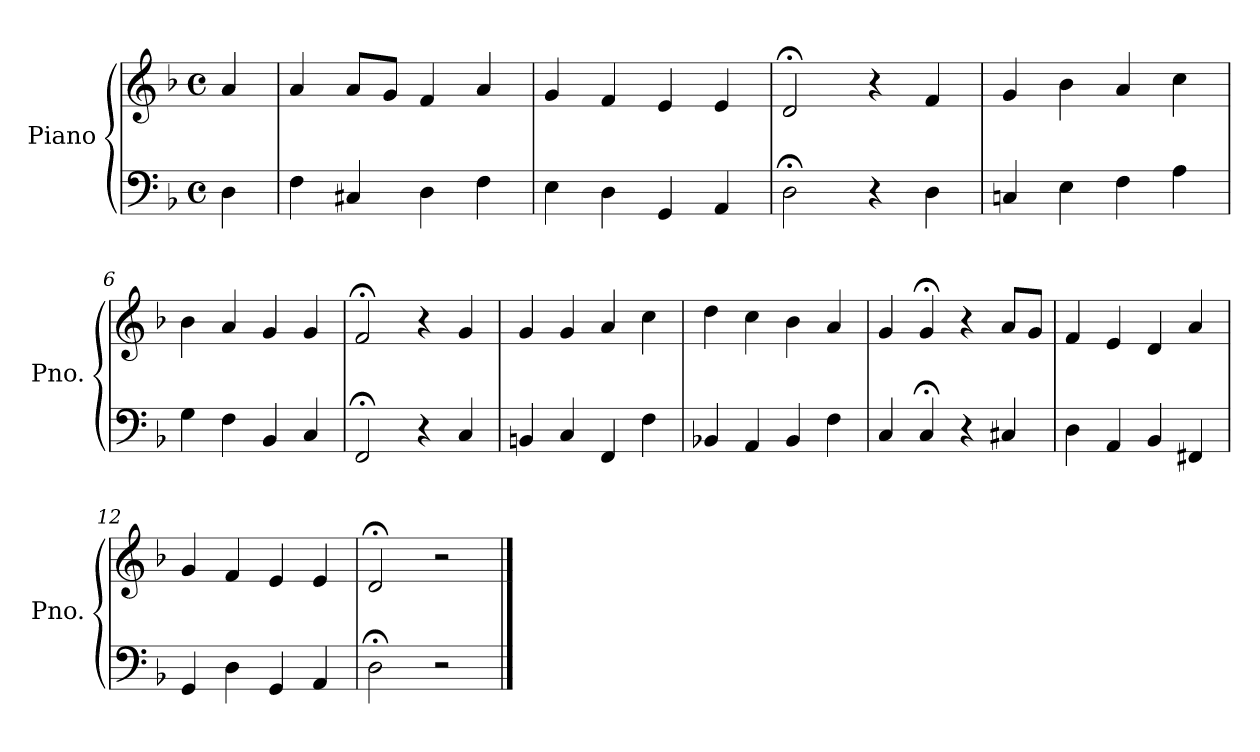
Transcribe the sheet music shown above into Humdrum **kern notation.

**kern	**kern
*part1	*part1
*staff2	*staff1
*I"Piano	*
*I'Pno.	*
*clefF4	*clefG2
*k[b-]	*k[b-]
*M4/4	*M4/4
*met(c)	*met(c)
=1	=1
4D\	4a/
=2	=2
4F\	4a/
4C#X/	8a/L
.	8g/J
4D\	4f/
4F\	4a/
=3	=3
4E\	4g/
4D\	4f/
4GG/	4e/
4AA/	4e/
=4	=4
2D;<\	2d;</
4r	4r
4D\	4f/
=5	=5
4Cn/	4g/
4E\	4b-\
4F\	4a/
4A\	4cc\
=6	=6
4G\	4b-\
4F\	4a/
4BB-/	4g/
4C/	4g/
=7	=7
2FF;</	2f;</
4r	4r
4C/	4g/
=8	=8
4BBn/	4g/
4C/	4g/
4FF/	4a/
4F\	4cc\
!!LO:LB:g=z
=9	=9
4BB-X/	4dd\
4AA/	4cc\
4BB-/	4b-\
4F\	4a/
=10	=10
4C/	4g/
4C;</	4g;</
4r	4r
4C#X/	8a/L
.	8g/J
=11	=11
4D\	4f/
4AA/	4e/
4BB-/	4d/
4FF#X/	4a/
=12	=12
4GG/	4g/
4D\	4f/
4GG/	4e/
4AA/	4e/
=13	=13
2D;<\	2d;</
2r	2r
==	==
*-	*-
